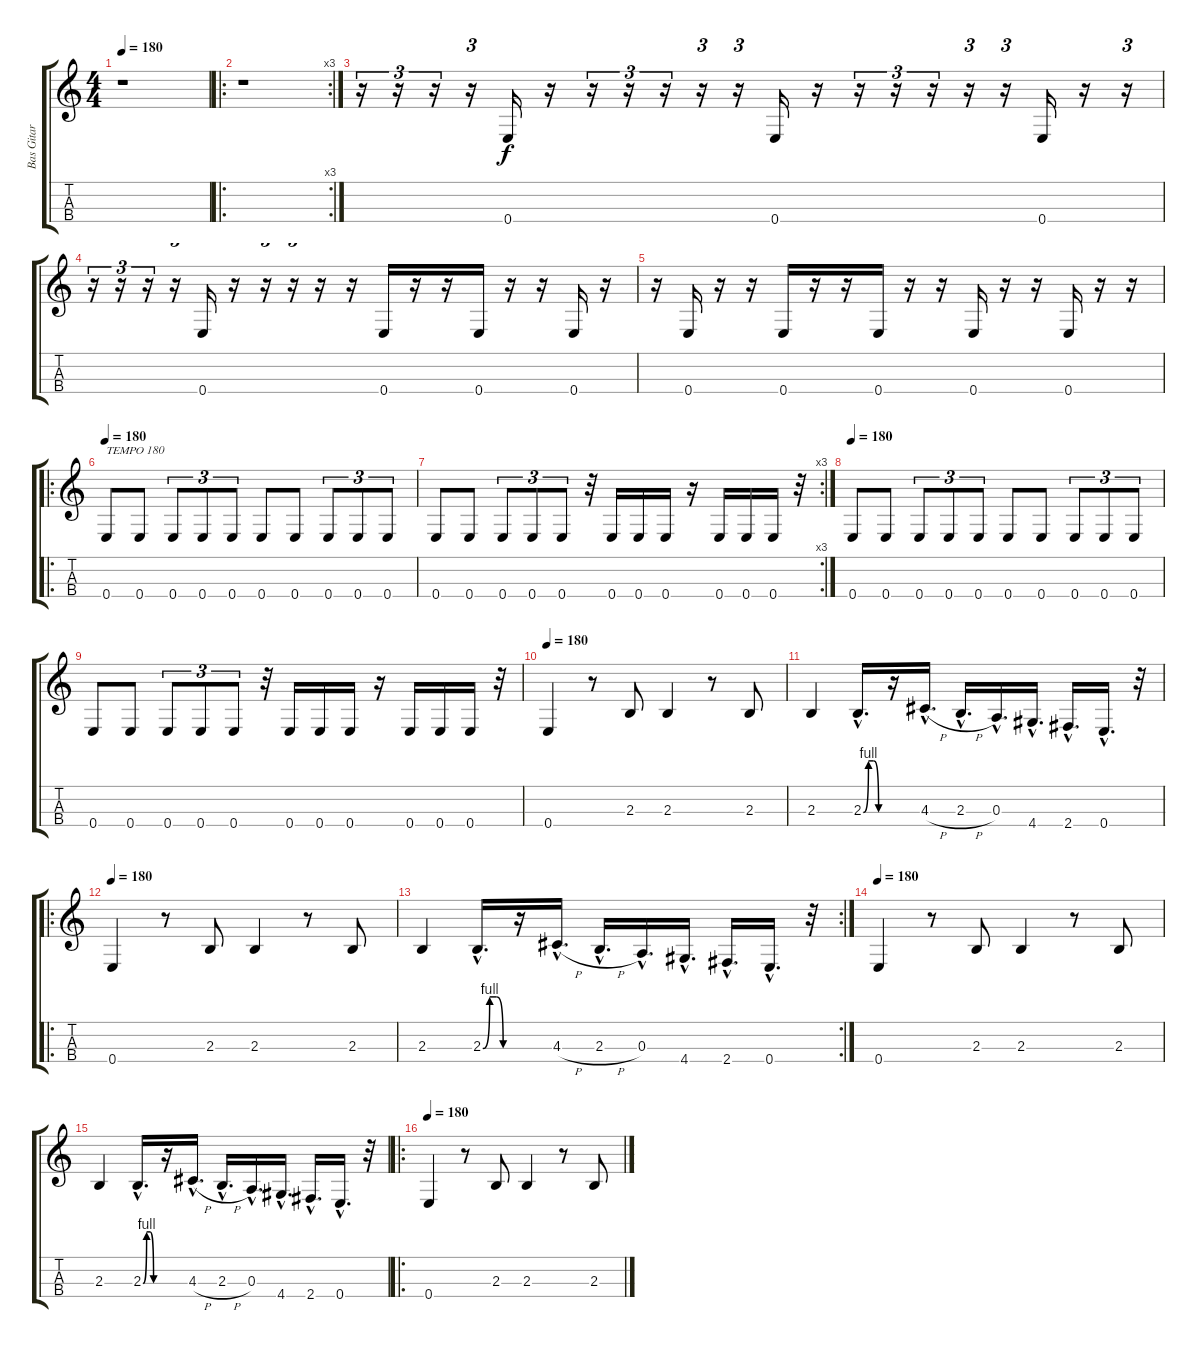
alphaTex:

\track ("Bas Gitar" "Bas Gitar") {instrument electricbasspick}
\staff {score tabs}
\tuning (G3 Eb3 A2 E2) {hide}
\ts (4 4)
\tempo 180
\tempo 120
\tempo 180
\clef g2
\ks c
r.1{dy f instrument electricbasspick} |
\ro
\rc 3
r.1 |
r.16{tu (3 2)} r.16{tu (3 2)} r.16{tu (3 2)} r.16{tu (3 2)} 0.4.16 r.16 r.16{tu (3 2)} r.16{tu (3 2)} r.16{tu (3 2)} r.16{tu (3 2)} r.16{tu (3 2)} 0.4.16 r.16 r.16{tu (3 2)} r.16{tu (3 2)} r.16{tu (3 2)} r.16{tu (3 2)} r.16{tu (3 2)} 0.4.16 r.16 r.16{tu (3 2)} |
r.16{tu (3 2)} r.16{tu (3 2)} r.16{tu (3 2)} r.16{tu (3 2)} 0.4.16 r.16 r.16{tu (3 2)} r.16{tu (3 2)} r.16 r.16 0.4.16 r.16 r.16 0.4.16 r.16 r.16 0.4.16 r.16 |
r.16 0.4.16 r.16 r.16 0.4.16 r.16 r.16 0.4.16 r.16 r.16 0.4.16 r.16 r.16 0.4.16 r.16 r.16 |
\ro
\tempo 180
0.4.8{txt "TEMPO 180"} 0.4.8 0.4.8{tu (3 2)} 0.4.8{tu (3 2)} 0.4.8{tu (3 2)} 0.4.8 0.4.8 0.4.8{tu (3 2)} 0.4.8{tu (3 2)} 0.4.8{tu (3 2)} |
\rc 3
0.4.8 0.4.8 0.4.8{tu (3 2)} 0.4.8{tu (3 2)} 0.4.8{tu (3 2)} r.32 0.4.16 0.4.16 0.4.16 r.16 0.4.16 0.4.16 0.4.16 r.32 |
\tempo 180
0.4.8 0.4.8 0.4.8{tu (3 2)} 0.4.8{tu (3 2)} 0.4.8{tu (3 2)} 0.4.8 0.4.8 0.4.8{tu (3 2)} 0.4.8{tu (3 2)} 0.4.8{tu (3 2)} |
0.4.8 0.4.8 0.4.8{tu (3 2)} 0.4.8{tu (3 2)} 0.4.8{tu (3 2)} r.32 0.4.16 0.4.16 0.4.16 r.16 0.4.16 0.4.16 0.4.16 r.32 |
\tempo 180
0.4.4 r.8 2.3.8 2.3.4 r.8 2.3.8 |
2.3.4 2.3{be (custom 0 0 15 4 30 4 45 0 60 0) hac}.16{d} r.16 4.3{h hac}.16{d} 2.3{h hac}.16{d} 0.3{hac}.16{d} 4.4{hac}.16{d} 2.4{hac}.16{d} 0.4{hac}.16{d} r.32 |
\ro
\tempo 180
0.4.4 r.8 2.3.8 2.3.4 r.8 2.3.8 |
\rc 2
2.3.4 2.3{be (custom 0 0 15 4 30 4 45 0 60 0) hac}.16{d} r.16 4.3{h hac}.16{d} 2.3{h hac}.16{d} 0.3{hac}.16{d} 4.4{hac}.16{d} 2.4{hac}.16{d} 0.4{hac}.16{d} r.32 |
\tempo 180
0.4.4 r.8 2.3.8 2.3.4 r.8 2.3.8 |
2.3.4 2.3{be (custom 0 0 15 4 30 4 45 0 60 0) hac}.16{d} r.16 4.3{h hac}.16{d} 2.3{h hac}.16{d} 0.3{hac}.16{d} 4.4{hac}.16{d} 2.4{hac}.16{d} 0.4{hac}.16{d} r.32 |
\ro
\tempo 180
0.4.4 r.8 2.3.8 2.3.4 r.8 2.3.8
